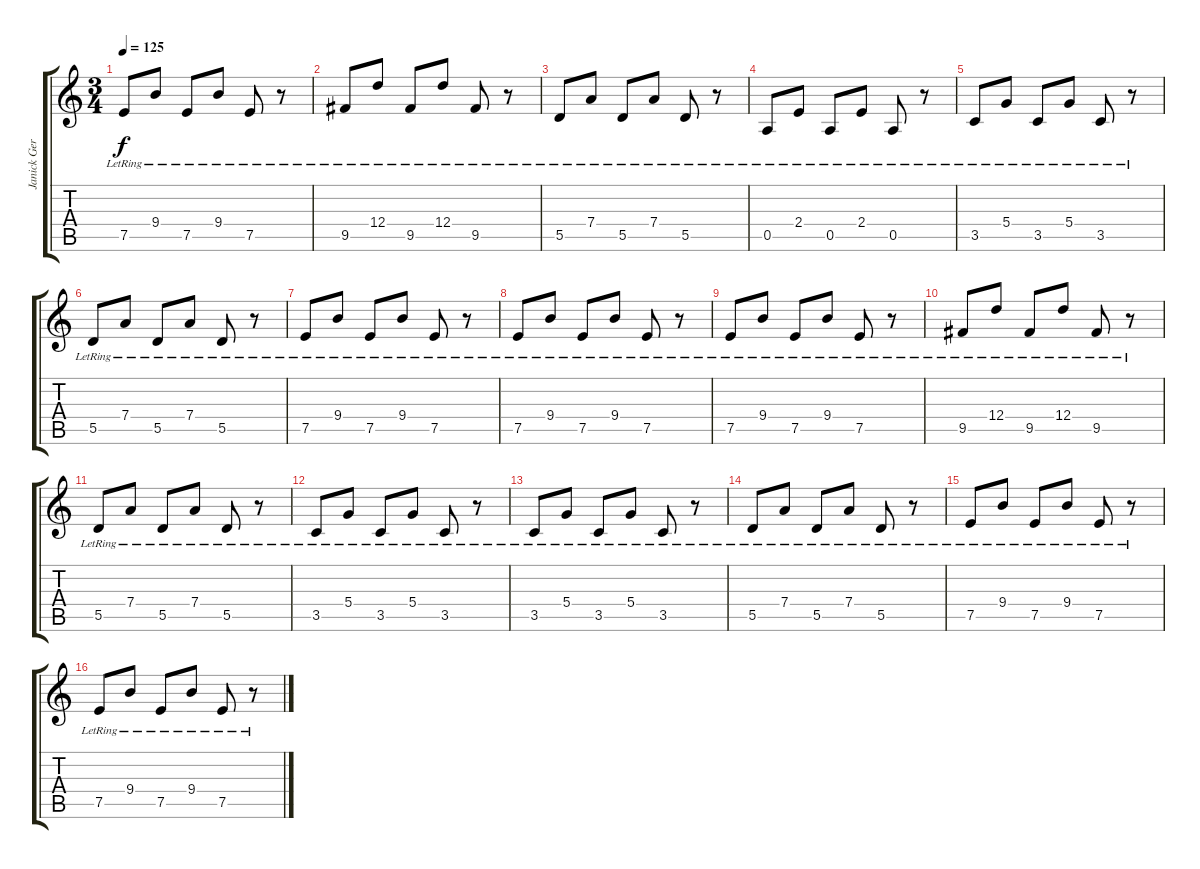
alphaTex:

\track ("Janick Gers" "Janick Ger") {instrument distortionguitar}
\staff {score tabs}
\tuning (E4 B3 G3 D3 A2 E2) {hide}
\ts (3 4)
\tempo 125
\clef g2
\ks c
7.5{lr}.8{dy f} 9.4{lr}.8 7.5{lr}.8 9.4{lr}.8 7.5{lr}.8 r.8 |
9.5{lr}.8 12.4{lr}.8 9.5{lr}.8 12.4{lr}.8 9.5{lr}.8 r.8 |
5.5{lr}.8 7.4{lr}.8 5.5{lr}.8 7.4{lr}.8 5.5{lr}.8 r.8 |
0.5{lr}.8 2.4{lr}.8 0.5{lr}.8 2.4{lr}.8 0.5{lr}.8 r.8 |
3.5{lr}.8 5.4{lr}.8 3.5{lr}.8 5.4{lr}.8 3.5{lr}.8 r.8 |
5.5{lr}.8 7.4{lr}.8 5.5{lr}.8 7.4{lr}.8 5.5{lr}.8 r.8 |
7.5{lr}.8 9.4{lr}.8 7.5{lr}.8 9.4{lr}.8 7.5{lr}.8 r.8 |
7.5{lr}.8 9.4{lr}.8 7.5{lr}.8 9.4{lr}.8 7.5{lr}.8 r.8 |
7.5{lr}.8 9.4{lr}.8 7.5{lr}.8 9.4{lr}.8 7.5{lr}.8 r.8 |
9.5{lr}.8 12.4{lr}.8 9.5{lr}.8 12.4{lr}.8 9.5{lr}.8 r.8 |
5.5{lr}.8 7.4{lr}.8 5.5{lr}.8 7.4{lr}.8 5.5{lr}.8 r.8 |
3.5{lr}.8 5.4{lr}.8 3.5{lr}.8 5.4{lr}.8 3.5{lr}.8 r.8 |
3.5{lr}.8 5.4{lr}.8 3.5{lr}.8 5.4{lr}.8 3.5{lr}.8 r.8 |
5.5{lr}.8 7.4{lr}.8 5.5{lr}.8 7.4{lr}.8 5.5{lr}.8 r.8 |
7.5{lr}.8 9.4{lr}.8 7.5{lr}.8 9.4{lr}.8 7.5{lr}.8 r.8 |
7.5{lr}.8 9.4{lr}.8 7.5{lr}.8 9.4{lr}.8 7.5{lr}.8 r.8
